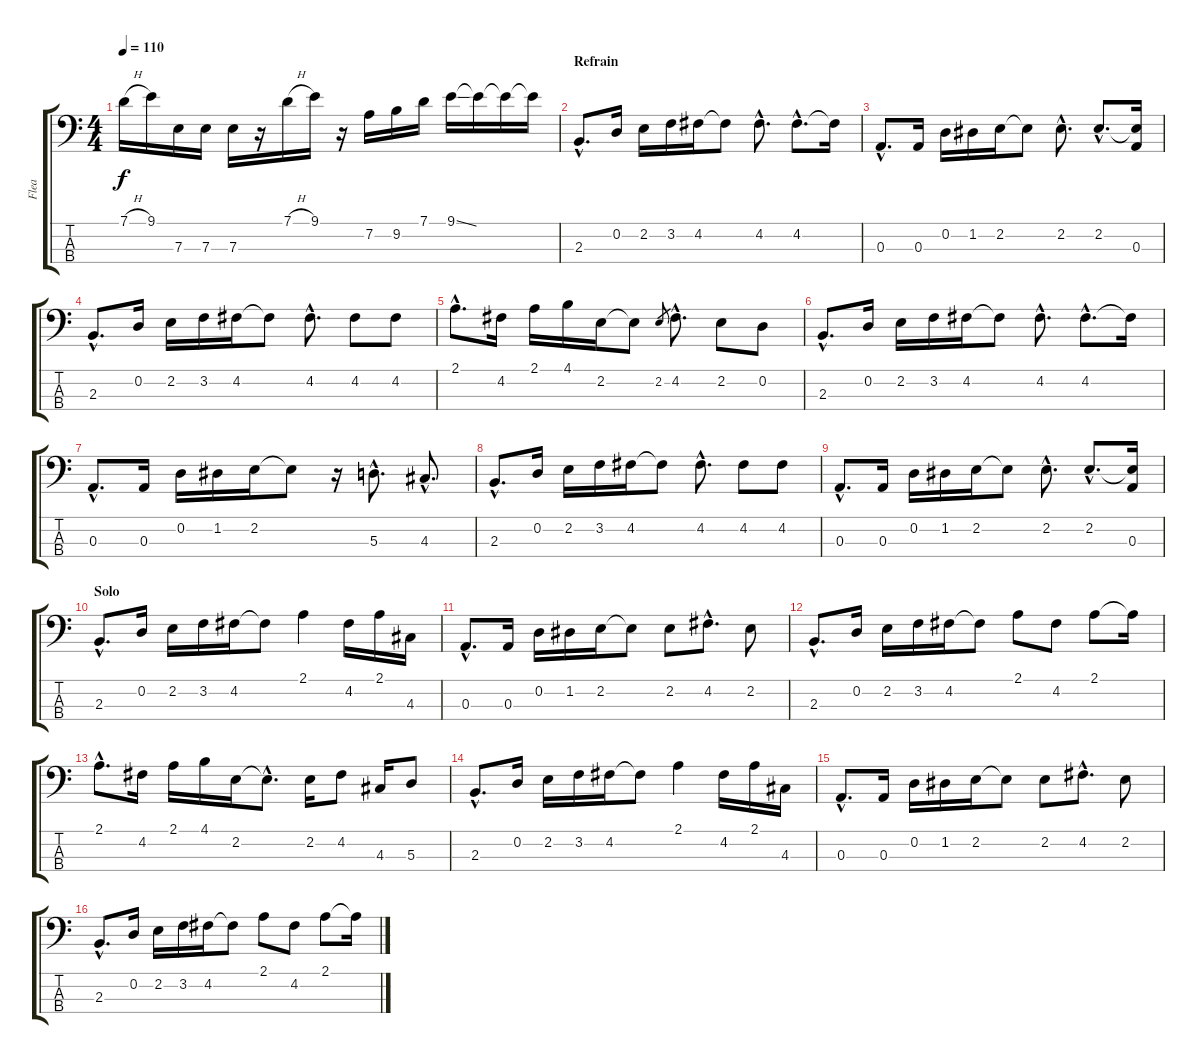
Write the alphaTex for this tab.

\track ("Flea" "Flea") {instrument electricbassfinger}
\staff {score tabs}
\tuning (G2 D2 A1 E1) {hide}
\ts (4 4)
\tempo 110
\clef f4
\ks c
7.1{h}.16{dy f} 9.1.16 7.3.16 7.3.16 7.3.16 r.16 7.1{h}.16 9.1.16 r.16 7.2.16 9.2.16 7.1.16 9.1{ss}.16 9.1{t}.16 9.1{t}.16 9.1{t}.16 |
\section ("" "Refrain")
2.3{hac}.8{d volume 16 balance 8} 0.2.16 2.2.16 3.2.16 4.2.16 4.2{t}.8 4.2{hac}.8{d} 4.2{hac}.8{d} 4.2{t}.16 |
0.3{hac}.8{d} 0.3.16 0.2.16 1.2.16 2.2.16 2.2{t}.8 2.2{hac}.8{d} 2.2{hac}.8{d} (2.2{t} 0.3).16 |
2.3{hac}.8{d} 0.2.16 2.2.16 3.2.16 4.2.16 4.2{t}.8 4.2{hac}.8{d} 4.2.8 4.2.8 |
2.1{hac}.8{d} 4.2.16 2.1.16 4.1.16 2.2.16 2.2{t}.8 2.2.8{gr} 4.2{hac}.8{d} 2.2.8 0.2.8 |
2.3{hac}.8{d} 0.2.16 2.2.16 3.2.16 4.2.16 4.2{t}.8 4.2{hac}.8{d} 4.2{hac}.8{d} 4.2{t}.16 |
0.3{hac}.8{d} 0.3.16 0.2.16 1.2.16 2.2.16 2.2{t}.8 r.16 5.3{hac}.8{d} 4.3{hac}.8{d} |
2.3{hac}.8{d} 0.2.16 2.2.16 3.2.16 4.2.16 4.2{t}.8 4.2{hac}.8{d} 4.2.8 4.2.8 |
0.3{hac}.8{d} 0.3.16 0.2.16 1.2.16 2.2.16 2.2{t}.8 2.2{hac}.8{d} 2.2{hac}.8{d} (2.2{t} 0.3).16 |
\section ("" "Solo")
2.3{hac}.8{d} 0.2.16 2.2.16 3.2.16 4.2.16 4.2{t}.8 2.1.4 4.2.16 2.1.16 4.3.16 |
0.3{hac}.8{d} 0.3.16 0.2.16 1.2.16 2.2.16 2.2{t}.8 2.2.8 4.2{hac}.8{d} 2.2.8 |
2.3{hac}.8{d} 0.2.16 2.2.16 3.2.16 4.2.16 4.2{t}.8 2.1.8 4.2.8 2.1.8 2.1{t}.16 |
2.1{hac}.8{d} 4.2.16 2.1.16 4.1.16 2.2.16 2.2{hac t}.8{d} 2.2.16 4.2.8 4.3.16 5.3.8 |
2.3{hac}.8{d} 0.2.16 2.2.16 3.2.16 4.2.16 4.2{t}.8 2.1.4 4.2.16 2.1.16 4.3.16 |
0.3{hac}.8{d} 0.3.16 0.2.16 1.2.16 2.2.16 2.2{t}.8 2.2.8 4.2{hac}.8{d} 2.2.8 |
2.3{hac}.8{d} 0.2.16 2.2.16 3.2.16 4.2.16 4.2{t}.8 2.1.8 4.2.8 2.1.8 2.1{t}.16
